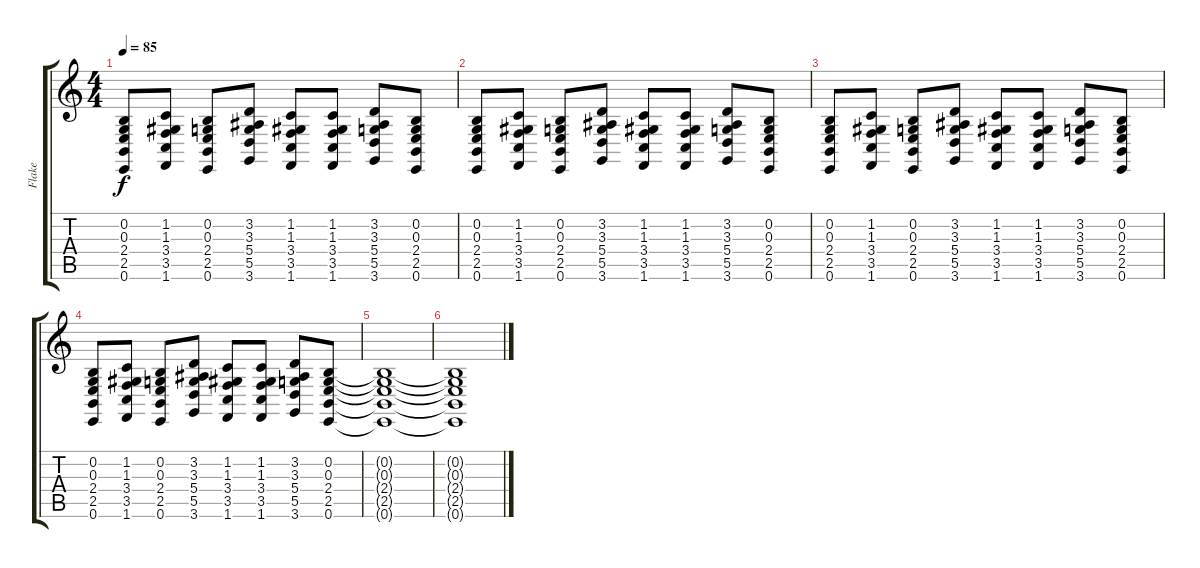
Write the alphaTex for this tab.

\track ("Flake" "Flake") {instrument lead8bassandlead}
\staff {score tabs}
\tuning (E4 B3 G3 D3 A2 E2) {hide}
\ts (4 4)
\tempo 85
\clef g2
\ks c
(0.2 0.3 2.4 2.5 0.6).8{dy f} (1.2 1.3 3.4 3.5 1.6).8 (0.2 0.3 2.4 2.5 0.6).8 (3.2 3.3 5.4 5.5 3.6).8 (1.2 1.3 3.4 3.5 1.6).8 (1.2 1.3 3.4 3.5 1.6).8 (3.2 3.3 5.4 5.5 3.6).8 (0.2 0.3 2.4 2.5 0.6).8 |
(0.2 0.3 2.4 2.5 0.6).8 (1.2 1.3 3.4 3.5 1.6).8 (0.2 0.3 2.4 2.5 0.6).8 (3.2 3.3 5.4 5.5 3.6).8 (1.2 1.3 3.4 3.5 1.6).8 (1.2 1.3 3.4 3.5 1.6).8 (3.2 3.3 5.4 5.5 3.6).8 (0.2 0.3 2.4 2.5 0.6).8 |
(0.2 0.3 2.4 2.5 0.6).8 (1.2 1.3 3.4 3.5 1.6).8 (0.2 0.3 2.4 2.5 0.6).8 (3.2 3.3 5.4 5.5 3.6).8 (1.2 1.3 3.4 3.5 1.6).8 (1.2 1.3 3.4 3.5 1.6).8 (3.2 3.3 5.4 5.5 3.6).8 (0.2 0.3 2.4 2.5 0.6).8 |
(0.2 0.3 2.4 2.5 0.6).8 (1.2 1.3 3.4 3.5 1.6).8 (0.2 0.3 2.4 2.5 0.6).8 (3.2 3.3 5.4 5.5 3.6).8 (1.2 1.3 3.4 3.5 1.6).8 (1.2 1.3 3.4 3.5 1.6).8 (3.2 3.3 5.4 5.5 3.6).8 (0.2 0.3 2.4 2.5 0.6).8 |
(0.2{t} 0.3{t} 2.4{t} 2.5{t} 0.6{t}).1{volume 4} |
(0.2{t} 0.3{t} 2.4{t} 2.5{t} 0.6{t}).1
